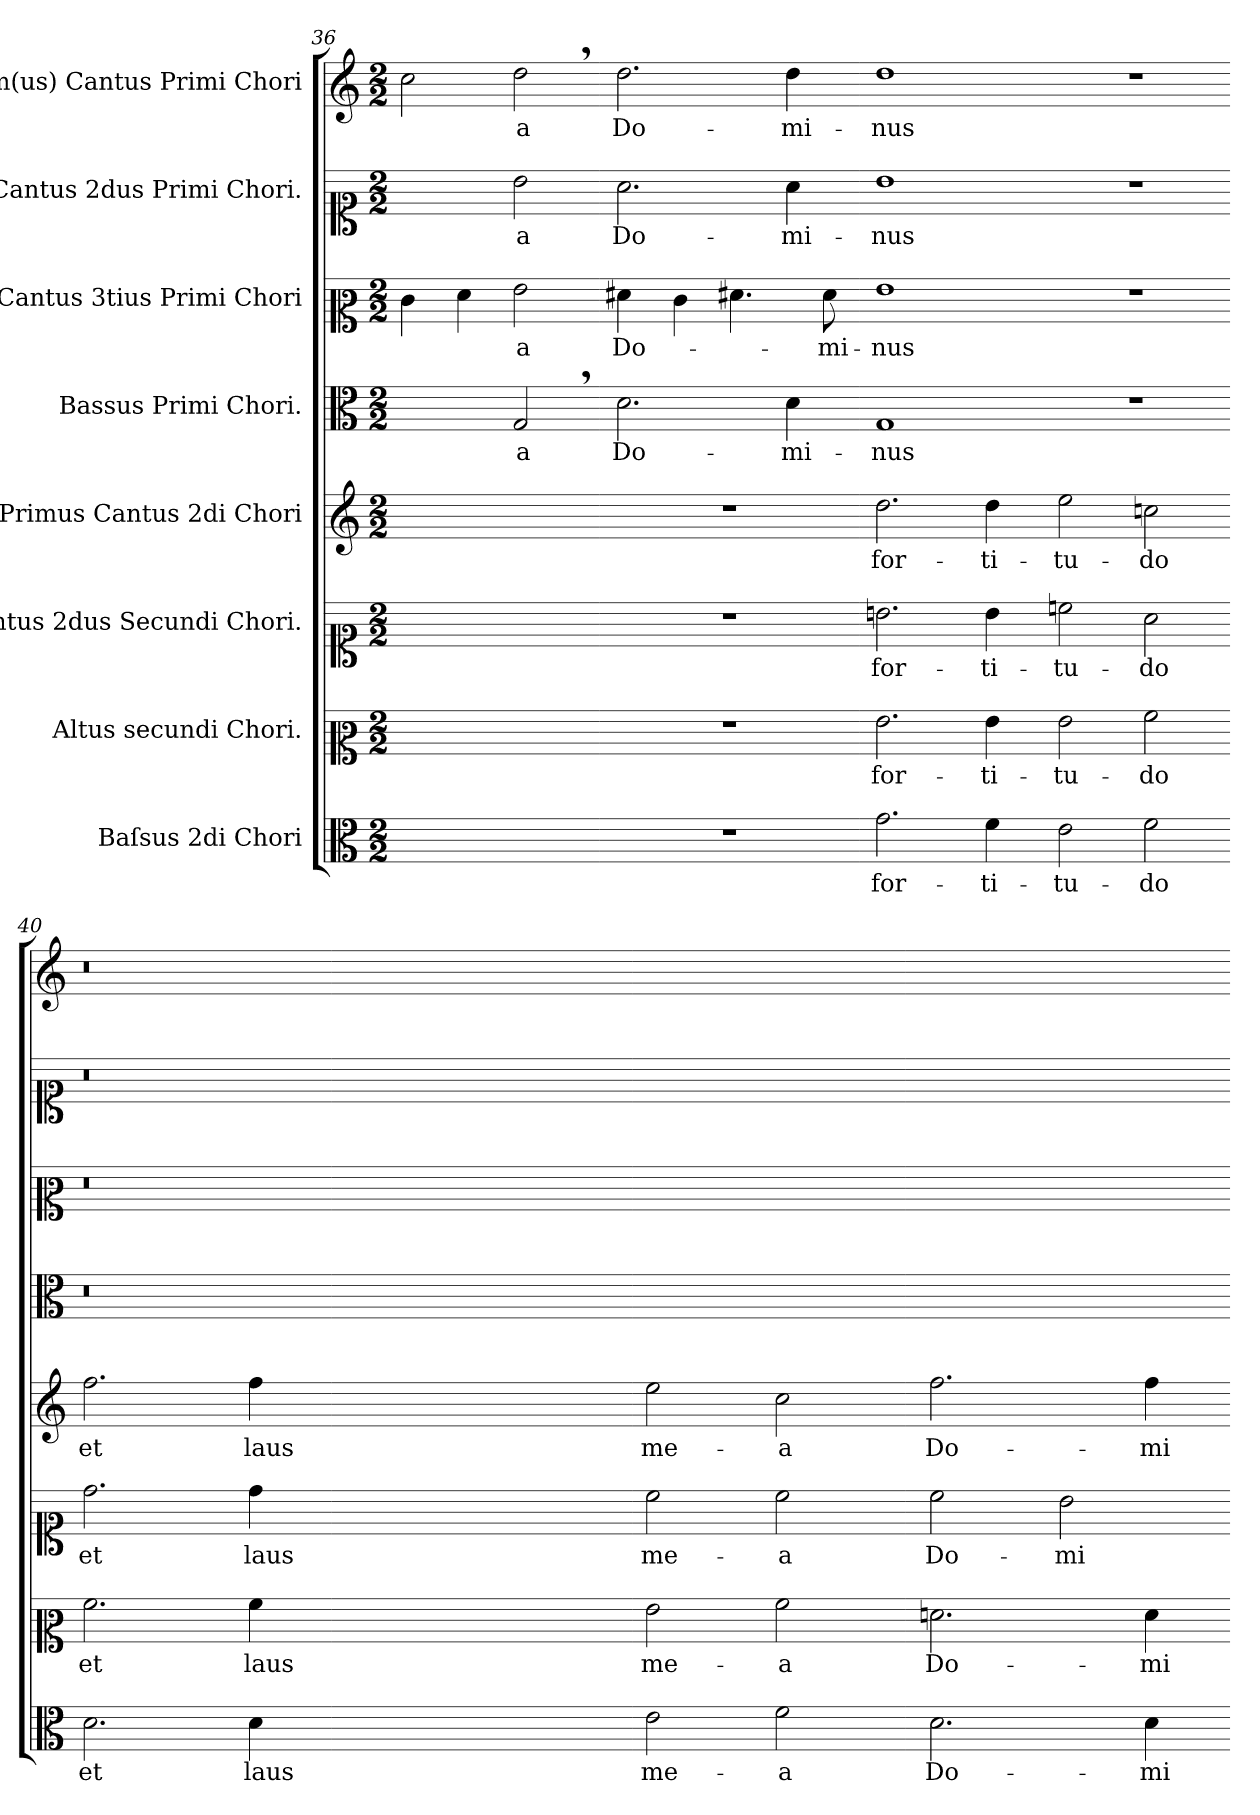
**kern	**text	**kern	**text	**kern	**text	**kern	**text	**kern	**text	**kern	**text	**kern	**text	**kern	**text
*part8	*part8	*part7	*part7	*part6	*part6	*part5	*part5	*part4	*part4	*part3	*part3	*part2	*part2	*part1	*part1
*staff8	*staff8	*staff7	*staff7	*staff6	*staff6	*staff5	*staff5	*staff4	*staff4	*staff3	*staff3	*staff2	*staff2	*staff1	*staff1
*I"Baſsus 2di Chori	*	*I"Altus secundi Chori.	*	*I"Cantus 2dus Secundi Chori.	*	*I"Primus Cantus 2di Chori	*	*I"Bassus Primi Chori.	*	*I"Cantus 3tius Primi Chori	*	*I"Cantus 2dus Primi Chori.	*	*I"1m(us) Cantus Primi Chori	*
*clefC3	*	*clefC2	*	*clefC1	*	*clefG2	*	*clefC3	*	*clefC2	*	*clefC1	*	*clefG2	*
*k[]	*	*k[]	*	*k[]	*	*k[]	*	*k[]	*	*k[]	*	*k[]	*	*k[]	*
*M2/2	*	*M2/2	*	*M2/2	*	*M2/2	*	*M2/2	*	*M2/2	*	*M2/2	*	*M2/2	*
=36	=36	=36	=36	=36	=36	=36	=36	=36	=36	=36	=36	=36	=36	=36	=36
1ryy	.	1ryy	.	1ryy	.	1ryy	.	2ryy	.	4e\	.	2ryy	.	2cc\	.
.	.	.	.	.	.	.	.	.	.	4f\	.	.	.	.	.
.	.	.	.	.	.	.	.	2G,</	-a	2g\	-a	2b\	-a	2dd,<\	-a
=37-	=37-	=37-	=37-	=37-	=37-	=37-	=37-	=37-	=37-	=37-	=37-	=37-	=37-	=37-	=37-
1r	.	1r	.	1r	.	1r	.	2.d\	Do-	4f#X\	Do-	2.a\	Do-	2.dd\	Do-
.	.	.	.	.	.	.	.	.	.	4e\	.	.	.	.	.
.	.	.	.	.	.	.	.	.	.	4.f#X\	.	.	.	.	.
.	.	.	.	.	.	.	.	4d\	-mi-	.	.	4a\	-mi-	4dd\	-mi-
.	.	.	.	.	.	.	.	.	.	8f#\	-mi-	.	.	.	.
=38-	=38-	=38-	=38-	=38-	=38-	=38-	=38-	=38-	=38-	=38-	=38-	=38-	=38-	=38-	=38-
2.g\	for-	2.g\	for-	2.bn\	for-	2.dd\	for-	1G	-nus	1g	-nus	1b	-nus	1dd	-nus
4f\	-ti-	4g\	-ti-	4b\	-ti-	4dd\	-ti-	.	.	.	.	.	.	.	.
=39-	=39-	=39-	=39-	=39-	=39-	=39-	=39-	=39-	=39-	=39-	=39-	=39-	=39-	=39-	=39-
2e\	-tu-	2g\	-tu-	2ccn\	-tu-	2ee\	-tu-	1r	.	1r	.	1r	.	1r	.
2f\	-do	2a\	-do	2a\	-do	2ccn\	-do	.	.	.	.	.	.	.	.
=40-	=40-	=40-	=40-	=40-	=40-	=40-	=40-	=40-	=40-	=40-	=40-	=40-	=40-	=40-	=40-
2.d\	et	2.a\	et	2.dd\	et	2.ff\	et	0.r	.	0.r	.	0.r	.	0.r	.
4d\	laus	4a\	laus	4dd\	laus	4ff\	laus	.	.	.	.	.	.	.	.
0ryy	.	0ryy	.	0ryy	.	0ryy	.	.	.	.	.	.	.	.	.
=41-	=41-	=41-	=41-	=41-	=41-	=41-	=41-	=41-	=41-	=41-	=41-	=41-	=41-	=41-	=41-
2e\	me-	2g\	me-	2cc\	me-	2ee\	me-	1ryy	.	1ryy	.	1ryy	.	1ryy	.
2f\	-a	2a\	-a	2cc\	-a	2cc\	-a	.	.	.	.	.	.	.	.
=42-	=42-	=42-	=42-	=42-	=42-	=42-	=42-	=42-	=42-	=42-	=42-	=42-	=42-	=42-	=42-
2.d\	Do-	2.fn\	Do-	2cc\	Do-	2.ff\	Do-	1ryy	.	1ryy	.	1ryy	.	1ryy	.
.	.	.	.	2b\	-mi-	.	.	.	.	.	.	.	.	.	.
4d\	-mi-	4f\	-mi-	.	.	4ff\	-mi-	.	.	.	.	.	.	.	.
=-	=-	=-	=-	=-	=-	=-	=-	=-	=-	=-	=-	=-	=-	=-	=-
*-	*-	*-	*-	*-	*-	*-	*-	*-	*-	*-	*-	*-	*-	*-	*-
